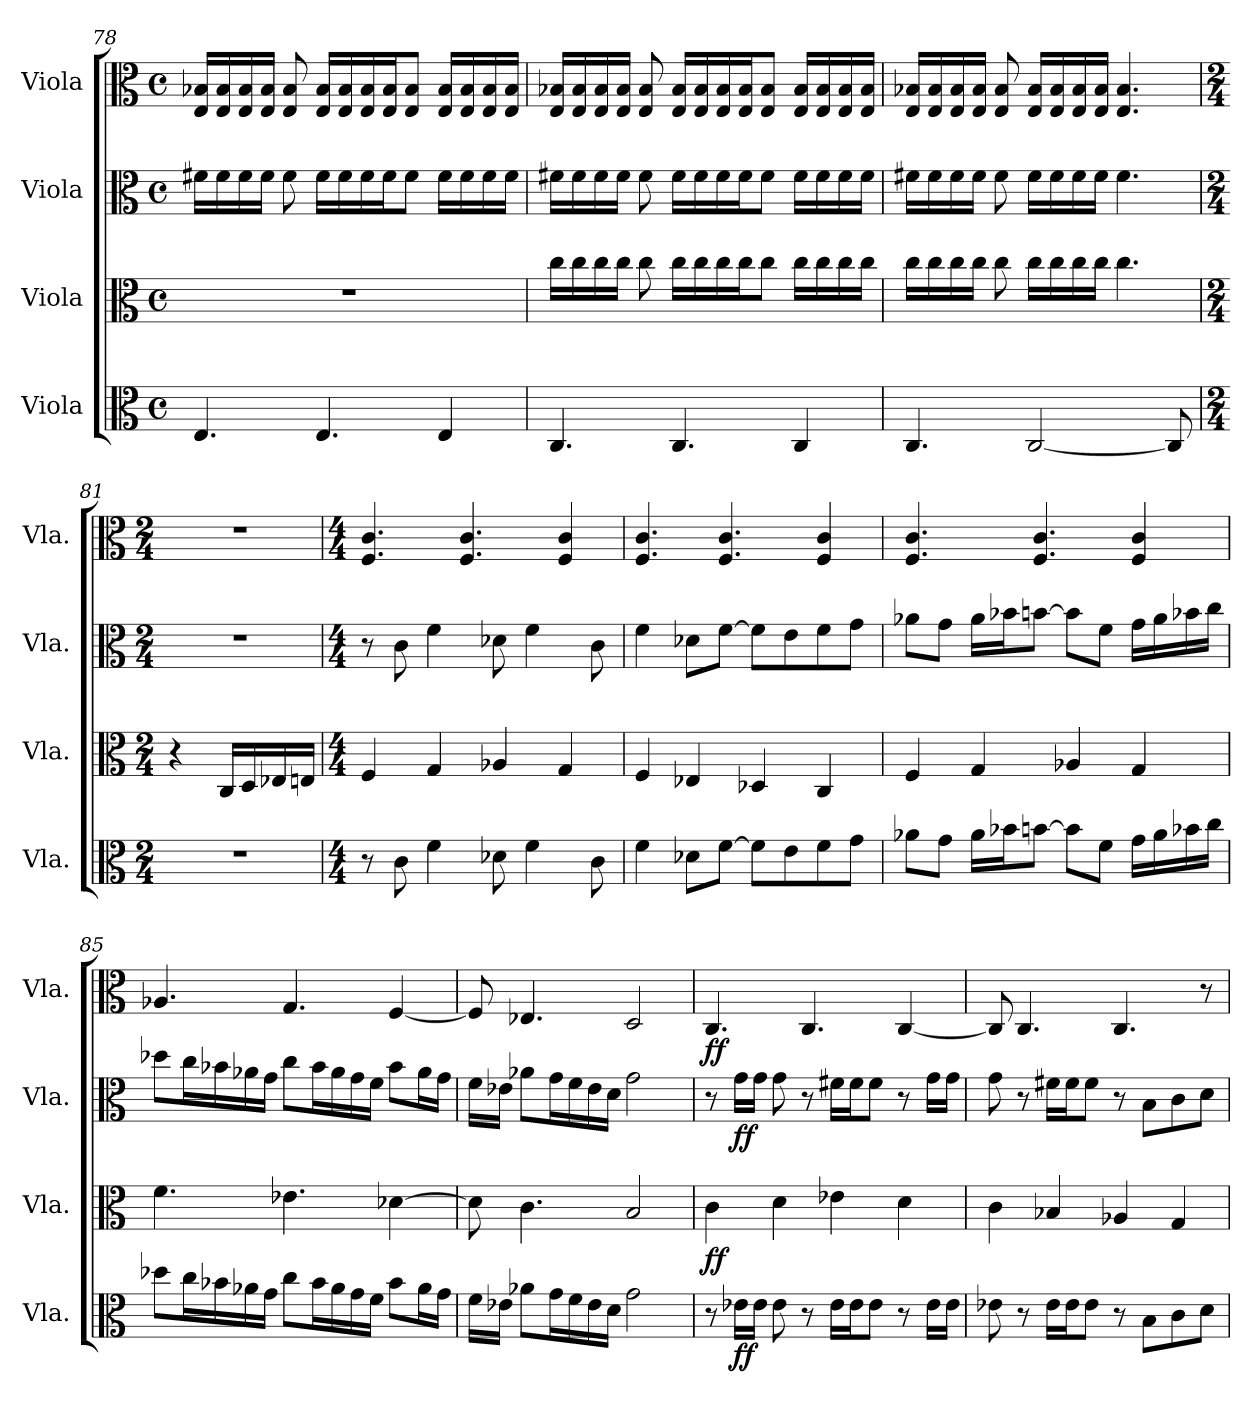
**kern	**dynam	**kern	**dynam	**kern	**dynam	**kern	**dynam
*part4	*part4	*part3	*part3	*part2	*part2	*part1	*part1
*staff4	*staff4	*staff3	*staff3	*staff2	*staff2	*staff1	*staff1
*I"Viola	*	*I"Viola	*	*I"Viola	*	*I"Viola	*
*I'Vla.	*	*I'Vla.	*	*I'Vla.	*	*I'Vla.	*
!!LO:PB:g=z
*clefC3	*	*clefC3	*	*clefC3	*	*clefC3	*
*k[]	*	*k[]	*	*k[]	*	*k[]	*
*M4/4	*	*M4/4	*	*M4/4	*	*M4/4	*
*met(c)	*	*met(c)	*	*met(c)	*	*met(c)	*
=78	=78	=78	=78	=78	=78	=78	=78
4.E/	.	1r	.	16f#X\LL	.	16E/ 16B-X/LL	.
.	.	.	.	16f#\	.	16E/ 16B-/	.
.	.	.	.	16f#\	.	16E/ 16B-/	.
.	.	.	.	16f#\JJ	.	16E/ 16B-/JJ	.
.	.	.	.	8f#\	.	8E/ 8B-/	.
4.E/	.	.	.	16f#\LL	.	16E/ 16B-/LL	.
.	.	.	.	16f#\	.	16E/ 16B-/	.
.	.	.	.	16f#\	.	16E/ 16B-/	.
.	.	.	.	16f#\J	.	16E/ 16B-/J	.
.	.	.	.	8f#\J	.	8E/ 8B-/J	.
4E/	.	.	.	16f#\LL	.	16E/ 16B-/LL	.
.	.	.	.	16f#\	.	16E/ 16B-/	.
.	.	.	.	16f#\	.	16E/ 16B-/	.
.	.	.	.	16f#\JJ	.	16E/ 16B-/JJ	.
=79	=79	=79	=79	=79	=79	=79	=79
4.C/	.	16cc\LL	.	16f#X\LL	.	16E/ 16B-X/LL	.
.	.	16cc\	.	16f#\	.	16E/ 16B-/	.
.	.	16cc\	.	16f#\	.	16E/ 16B-/	.
.	.	16cc\JJ	.	16f#\JJ	.	16E/ 16B-/JJ	.
.	.	8cc\	.	8f#\	.	8E/ 8B-/	.
4.C/	.	16cc\LL	.	16f#\LL	.	16E/ 16B-/LL	.
.	.	16cc\	.	16f#\	.	16E/ 16B-/	.
.	.	16cc\	.	16f#\	.	16E/ 16B-/	.
.	.	16cc\J	.	16f#\J	.	16E/ 16B-/J	.
.	.	8cc\J	.	8f#\J	.	8E/ 8B-/J	.
4C/	.	16cc\LL	.	16f#\LL	.	16E/ 16B-/LL	.
.	.	16cc\	.	16f#\	.	16E/ 16B-/	.
.	.	16cc\	.	16f#\	.	16E/ 16B-/	.
.	.	16cc\JJ	.	16f#\JJ	.	16E/ 16B-/JJ	.
=80	=80	=80	=80	=80	=80	=80	=80
4.C/	.	16cc\LL	.	16f#X\LL	.	16E/ 16B-X/LL	.
.	.	16cc\	.	16f#\	.	16E/ 16B-/	.
.	.	16cc\	.	16f#\	.	16E/ 16B-/	.
.	.	16cc\JJ	.	16f#\JJ	.	16E/ 16B-/JJ	.
.	.	8cc\	.	8f#\	.	8E/ 8B-/	.
[2C/	.	16cc\LL	.	16f#\LL	.	16E/ 16B-/LL	.
.	.	16cc\	.	16f#\	.	16E/ 16B-/	.
.	.	16cc\	.	16f#\	.	16E/ 16B-/	.
.	.	16cc\JJ	.	16f#\JJ	.	16E/ 16B-/JJ	.
.	.	4.cc\	.	4.f#\	.	4.E/ 4.B-/	.
8C/]	.	.	.	.	.	.	.
!!LO:LB:g=z
=81	=81	=81	=81	=81	=81	=81	=81
*M2/4	*	*M2/4	*	*M2/4	*	*M2/4	*
2r	.	4r	.	2r	.	2r	.
.	.	16C/LL	.	.	.	.	.
.	.	16D/	.	.	.	.	.
.	.	16E-X/	.	.	.	.	.
.	.	16En/JJ	.	.	.	.	.
=82	=82	=82	=82	=82	=82	=82	=82
*M4/4	*	*M4/4	*	*M4/4	*	*M4/4	*
8r	.	4F/	.	8r	.	4.F/ 4.c/	.
8c\	.	.	.	8c\	.	.	.
4f\	.	4G/	.	4f\	.	.	.
.	.	.	.	.	.	4.F/ 4.c/	.
8d-X\	.	4A-X/	.	8d-X\	.	.	.
4f\	.	.	.	4f\	.	.	.
.	.	4G/	.	.	.	4F/ 4c/	.
8c\	.	.	.	8c\	.	.	.
=83	=83	=83	=83	=83	=83	=83	=83
4f\	.	4F/	.	4f\	.	4.F/ 4.c/	.
8d-X\L	.	4E-X/	.	8d-X\L	.	.	.
[8f\J	.	.	.	[8f\J	.	4.F/ 4.c/	.
8f\L]	.	4D-X/	.	8f\L]	.	.	.
8e\	.	.	.	8e\	.	.	.
8f\	.	4C/	.	8f\	.	4F/ 4c/	.
8g\J	.	.	.	8g\J	.	.	.
=84	=84	=84	=84	=84	=84	=84	=84
8a-X\L	.	4F/	.	8a-X\L	.	4.F/ 4.c/	.
8g\J	.	.	.	8g\J	.	.	.
16a-\LL	.	4G/	.	16a-\LL	.	.	.
16b-X\J	.	.	.	16b-X\J	.	.	.
[8bn\J	.	.	.	[8bn\J	.	4.F/ 4.c/	.
8b\L]	.	4A-X/	.	8b\L]	.	.	.
8f\J	.	.	.	8f\J	.	.	.
16g\LL	.	4G/	.	16g\LL	.	4F/ 4c/	.
16a-\	.	.	.	16a-\	.	.	.
16b-X\	.	.	.	16b-X\	.	.	.
16cc\JJ	.	.	.	16cc\JJ	.	.	.
!!LO:LB:g=z
=85	=85	=85	=85	=85	=85	=85	=85
8dd-X\L	.	4.f\	.	8dd-X\L	.	4.A-X/	.
16cc\L	.	.	.	16cc\L	.	.	.
16b-X\	.	.	.	16b-X\	.	.	.
16a-X\	.	.	.	16a-X\	.	.	.
16g\JJ	.	.	.	16g\JJ	.	.	.
8cc\L	.	4.e-X\	.	8cc\L	.	4.G/	.
16b-\L	.	.	.	16b-\L	.	.	.
16a-\	.	.	.	16a-\	.	.	.
16g\	.	.	.	16g\	.	.	.
16f\JJ	.	.	.	16f\JJ	.	.	.
8b-\L	.	[4d-X\	.	8b-\L	.	[4F/	.
16a-\L	.	.	.	16a-\L	.	.	.
16g\JJ	.	.	.	16g\JJ	.	.	.
=86	=86	=86	=86	=86	=86	=86	=86
16f\LL	.	8d-\]	.	16f\LL	.	8F/]	.
16e-X\JJ	.	.	.	16e-X\JJ	.	.	.
8a-X\L	.	4.c\	.	8a-X\L	.	4.E-X/	.
16g\L	.	.	.	16g\L	.	.	.
16f\	.	.	.	16f\	.	.	.
16e-\	.	.	.	16e-\	.	.	.
16d\JJ	.	.	.	16d\JJ	.	.	.
2g\	.	2B/	.	2g\	.	2D/	.
=87	=87	=87	=87	=87	=87	=87	=87
!	!	!	!LO:DY:b	!	!	!	!LO:DY:b
8r	.	4c\	ff	8r	.	4.C/	ff
!	!LO:DY:b	!	!	!	!LO:DY:b	!	!
16e-X\LL	ff	.	.	16g\LL	ff	.	.
16e-\JJ	.	.	.	16g\JJ	.	.	.
8e-\	.	4d\	.	8g\	.	.	.
8r	.	.	.	8r	.	4.C/	.
16e-\LL	.	4e-X\	.	16f#X\LL	.	.	.
16e-\J	.	.	.	16f#\J	.	.	.
8e-\J	.	.	.	8f#\J	.	.	.
8r	.	4d\	.	8r	.	[4C/	.
16e-\LL	.	.	.	16g\LL	.	.	.
16e-\JJ	.	.	.	16g\JJ	.	.	.
=88	=88	=88	=88	=88	=88	=88	=88
8e-X\	.	4c\	.	8g\	.	8C/]	.
8r	.	.	.	8r	.	4.C/	.
16e-\LL	.	4B-X/	.	16f#X\LL	.	.	.
16e-\J	.	.	.	16f#\J	.	.	.
8e-\J	.	.	.	8f#\J	.	.	.
8r	.	4A-X/	.	8r	.	4.C/	.
8B\L	.	.	.	8B\L	.	.	.
8c\	.	4G/	.	8c\	.	.	.
8d\J	.	.	.	8d\J	.	8r	.
=	=	=	=	=	=	=	=
*-	*-	*-	*-	*-	*-	*-	*-
